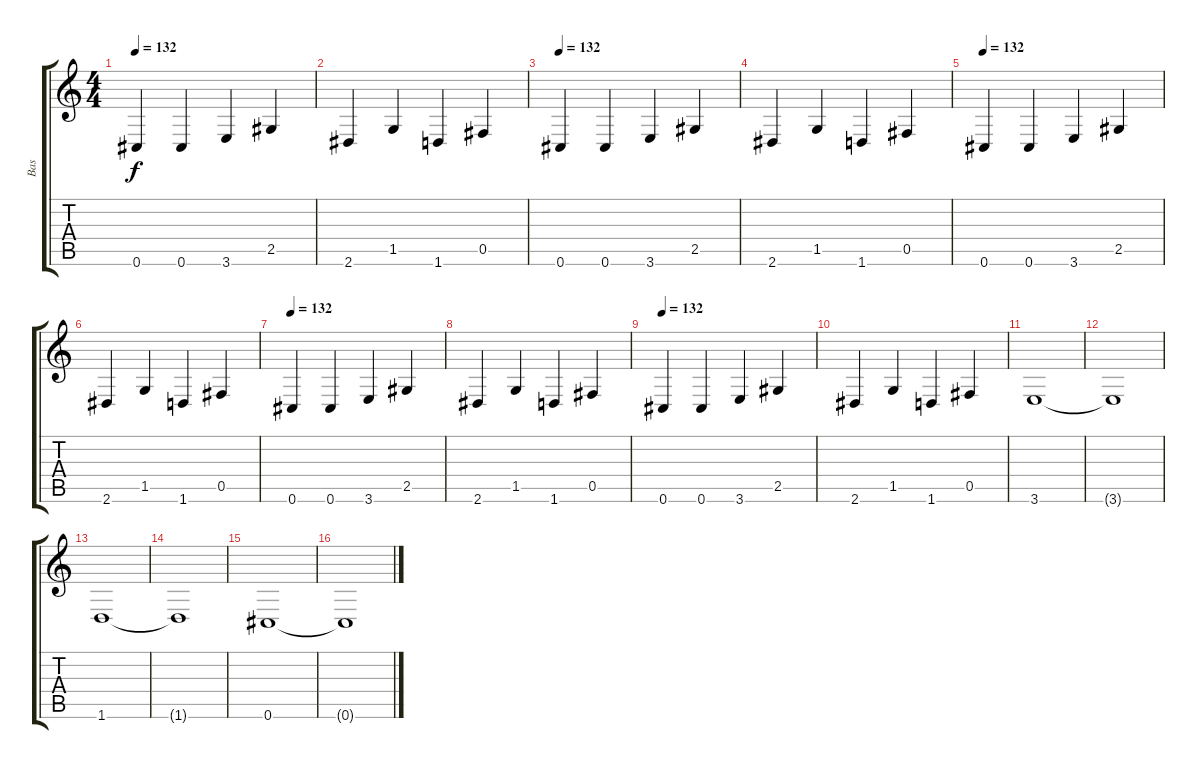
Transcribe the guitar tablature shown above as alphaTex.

\track ("Bas" "Bas") {instrument electricbassfinger}
\staff {score tabs}
\tuning (Db4 Ab3 E3 B2 Gb2 Db2) {hide}
\ts (4 4)
\tempo 132
\clef g2
\ks c
0.6.4{dy f} 0.6.4 3.6.4 2.5.4 |
2.6.4 1.5.4 1.6.4 0.5.4 |
\tempo 132
0.6.4 0.6.4 3.6.4 2.5.4 |
2.6.4 1.5.4 1.6.4 0.5.4 |
\tempo 132
0.6.4 0.6.4 3.6.4 2.5.4 |
2.6.4 1.5.4 1.6.4 0.5.4 |
\tempo 132
0.6.4 0.6.4 3.6.4 2.5.4 |
2.6.4 1.5.4 1.6.4 0.5.4 |
\tempo 132
0.6.4 0.6.4 3.6.4 2.5.4 |
2.6.4 1.5.4 1.6.4 0.5.4 |
3.6.1 |
3.6{t}.1 |
1.6.1 |
1.6{t}.1 |
0.6.1 |
0.6{t}.1
